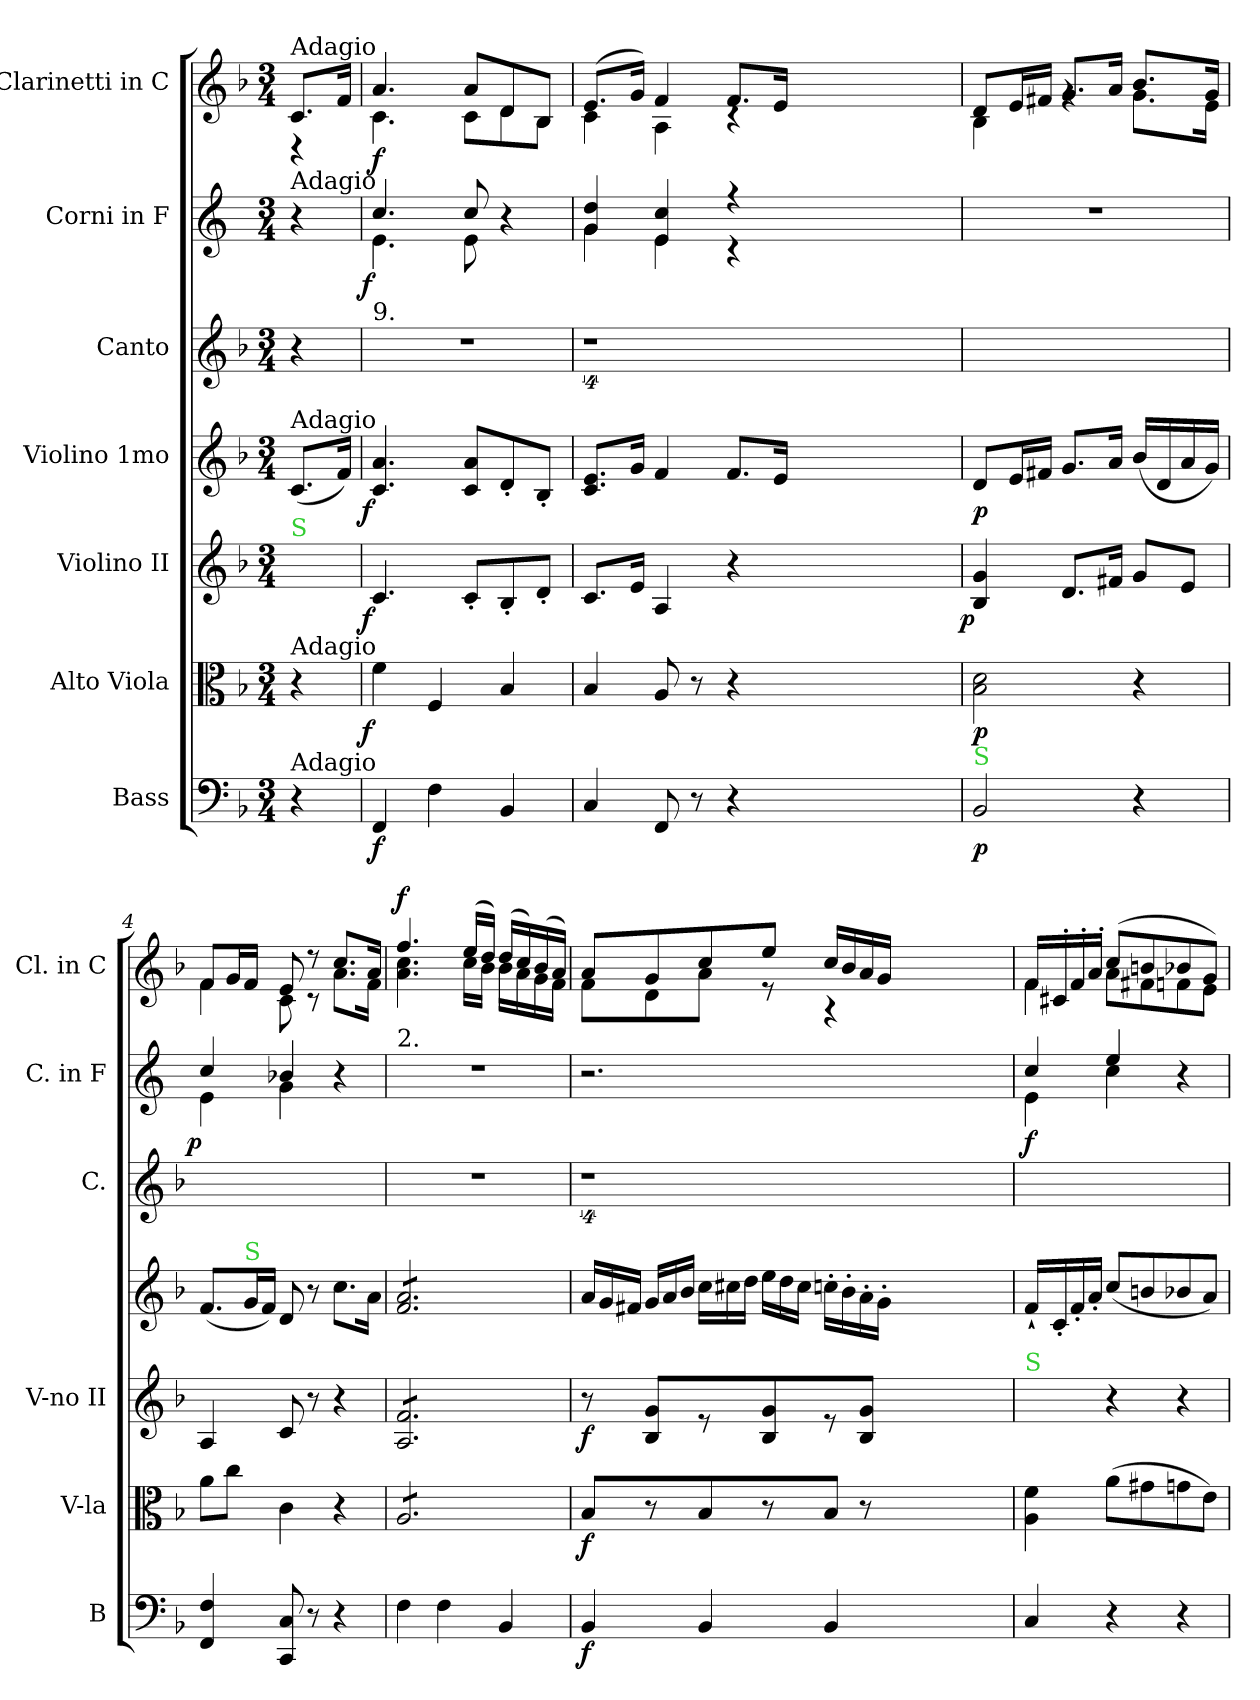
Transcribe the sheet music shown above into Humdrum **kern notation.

**kern	**dynam	**kern	**dynam	**kern	**dynam	**kern	**dynam	**kern	**kern	**dynam	**kern	**dynam
*part7	*part7	*part6	*part6	*part5	*part5	*part4	*part4	*part3	*part2	*part2	*part1	*part1
*staff7	*staff7	*staff6	*staff6	*staff5	*staff5	*staff4	*staff4	*staff3	*staff2	*staff2	*staff1	*staff1
*I"Bass	*	*I"Alto Viola	*	*I"Violino II	*	*I"Violino 1mo	*	*I"Canto	*I"Corni in F	*	*I"Clarinetti in C	*
*I'B	*	*I'V-la	*	*I'V-no II	*	*	*	*I'C.	*I'C. in F	*	*I'Cl. in C	*
*clefF4	*	*clefC3	*	*clefG2	*	*clefG2	*	*clefG2	*clefG2	*	*clefG2	*
*	*	*	*	*	*	*	*	*	*ITrd4c7	*	*	*
*k[b-]	*	*k[b-]	*	*k[b-]	*	*k[b-]	*	*k[b-]	*k[b-]	*	*k[b-]	*
*M3/4	*	*M3/4	*	*M3/4	*	*M3/4	*	*M3/4	*M3/4	*	*M3/4	*
=	=	=	=	=	=	=	=	=	=	=	=	=
*	*	*	*	*	*	*	*	*	*	*	*^	*
!	!	!	!	!	!	!	!	!	!	!	!LO:TX:a:t=Adagio	!	!
!	!	!	!	!	!	!	!	!	!LO:TX:a:t=Adagio	!	!	!	!
!	!	!	!	!	!	!LO:TX:a:t=Adagio	!	!	!	!	!	!	!
!	!	!	!	!LO:TX:a:color=limegreen:t=S	!	!	!	!	!	!	!	!	!
!	!	!LO:TX:a:t=Adagio	!	!	!	!	!	!	!	!	!	!	!
!LO:TX:a:t=Adagio	!	!	!	!	!	!	!	!	!	!	!	!	!
4r	.	4r	.	4ryy	.	(8.c/L	.	4r	4r	.	8.c/L	4r	.
.	.	.	.	.	.	16f/Jk)	.	.	.	.	16f/Jk	.	.
=1	=1	=1	=1	=1	=1	=1	=1	=1	=1	=1	=1	=1	=1
*	*	*	*	*	*	*	*	*	*^	*	*	*	*
!	!	!	!	!	!	!	!	!LO:TX:a:t=9.	!	!	!	!	!	!
!	!	!	!LO:DY:rj	!	!LO:DY:rj	!	!LO:DY:b:rj	!	!	!	!LO:DY:rj	!	!	!
4FF/	f	4f\	f	4.c/	f	4.c/ 4.a/	f	2.r	4.f/	4.A\	f	4.a/	4.c\	f
4F\	.	4F/	.	.	.	.	.	.	.	.	.	.	.	.
.	.	.	.	8c'/L	.	8c/ 8a/L	.	.	8f/	8A\	.	8a/L	8c\L	.
4BB-/	.	4B-/	.	8B-'/	.	8d'/	.	.	4r	4ryy	.	8d/	8d\	.
.	.	.	.	8d'/J	.	8B-'/J	.	.	.	.	.	8B-/J	8B-\J	.
=2	=2	=2	=2	=2	=2	=2	=2	=2	=2	=2	=2	=2	=2	=2
4C/	.	4B-/	.	8.c/L	.	8.c/ 8.e/L	.	4%9r	4c/ 4g/	4c\	.	(8.e/L	4c\	.
.	.	.	.	16e/Jk	.	16g/Jk	.	.	.	.	.	16g/Jk)	.	.
8FF/	.	8A/	.	4A/	.	4f/	.	.	4A/ 4f/	4A\	.	4f/	4A\	.
8r	.	8r	.	.	.	.	.	.	.	.	.	.	.	.
4r	.	4r	.	4r	.	8.f/L	.	.	4r	4r	.	8.f/L	4rc	.
.	.	.	.	.	.	16e/Jk	.	.	.	.	.	16e/Jk	.	.
1.ryy	.	1.ryy	.	1.ryy	.	1.ryy	.	.	1.ryy	1.ryy	.	1.ryy	1.ryy	.
=3	=3	=3	=3	=3	=3	=3	=3	=3	=3	=3	=3	=3	=3	=3
!	!	!	!	!	!	!	!	!	!LO:TX:a:t=1.	!	!	!	!	!
!LO:TX:a:color=limegreen:t=S	!	!	!	!	!	!	!	!	!	!	!	!	!	!
!	!	!	!	!	!LO:DY:rj	!	!LO:DY:b	!	!	!	!	!	!	!
*	*	*	*	*	*	*	*	*	*v	*v	*	*	*	*
2BB-/	p	2B-\ 2d\	p	4B-/ 4g/	p	8d/L	p	2.ryy	2.r	.	8d/L	4B-\	.
.	.	.	.	.	.	16e/L	.	.	.	.	16e/L	.	.
.	.	.	.	.	.	16f#X/JJ	.	.	.	.	16f#X/JJ	.	.
.	.	.	.	8.d/L	.	8.g/L	.	.	.	.	8.g/L	4rg	.
.	.	.	.	16f#X/Jk	.	16a/Jk	.	.	.	.	16a/Jk	.	.
4r	.	4r	.	8g/L	.	(16b-/LL	.	.	.	.	8.b-/L	8.g\L	.
.	.	.	.	.	.	16d/	.	.	.	.	.	.	.
.	.	.	.	8e/J	.	16a/	.	.	.	.	.	.	.
.	.	.	.	.	.	16g/JJ)	.	.	.	.	16g/Jk	16e\Jk	.
=4	=4	=4	=4	=4	=4	=4	=4	=4	=4	=4	=4	=4	=4
*	*	*	*	*	*	*	*	*	*^	*	*	*	*
!	!	!	!	!	!	!	!	!	!	!	!LO:DY:rj	!	!	!
4FF/ 4F/	.	8a\L	.	4A/	.	(8.f/L	.	2.ryy	4f/	4A\	p	8f/L	4f\	.
.	.	8cc\J	.	.	.	.	.	.	.	.	.	16g/L	.	.
!	!	!	!	!	!	!LO:TX:a:color=limegreen:t=S	!	!	!	!	!	!	!	!
!	!	!	!	!	!	!LO:N:vis=16	!	!	!	!	!	!	!	!
.	.	.	.	.	.	32g/L	.	.	.	.	.	16f/JJ	.	.
!	!	!	!	!	!	!LO:N:vis=16	!	!	!	!	!	!	!	!
.	.	.	.	.	.	32f/JJ)	.	.	.	.	.	.	.	.
8CC/ 8C/	.	4c\	.	8c/	.	8d/	.	.	4e-X/	4c\	.	8e/	8c\	.
8r	.	.	.	8r	.	8r	.	.	.	.	.	8r	8r	.
4r	.	4r	.	4r	.	8.cc\L	.	.	4r	4ryy	.	8.cc/L	8.a\L	.
.	.	.	.	.	.	16a\Jk	.	.	.	.	.	16a/Jk	16f\Jk	.
*	*	*	*	*	*	*	*	*	*v	*v	*	*	*	*
=5	=5	=5	=5	=5	=5	=5	=5	=5	=5	=5	=5	=5	=5
!	!	!	!	!	!	!	!	!	!LO:TX:a:t=2.	!	!	!	!
!	!	!	!	!	!	!	!	!	!	!	!	!	!LO:DY:a
*	*	*tremolo	*	*	*	*	*	*	*	*	*	*	*
*	*	*	*	*tremolo	*	*	*	*	*	*	*	*	*
*	*	*	*	*	*	*tremolo	*	*	*	*	*	*	*
4F\	.	8A/L	.	8A/ 8f/L	.	8f/ 8a/L	.	2.r	2.r	.	4.ff/	4.a\ 4.cc\	f
.	.	8A/	.	8A/ 8f/	.	8f/ 8a/	.	.	.	.	.	.	.
4F\	.	8A/	.	8A/ 8f/	.	8f/ 8a/	.	.	.	.	.	.	.
.	.	8A/	.	8A/ 8f/	.	8f/ 8a/	.	.	.	.	(16ee/LL	16cc\LL	.
.	.	.	.	.	.	.	.	.	.	.	16dd/JJ)	16b-\JJ	.
4BB-/	.	8A/	.	8A/ 8f/	.	8f/ 8a/	.	.	.	.	(16dd/LL	16b-\LL	.
.	.	.	.	.	.	.	.	.	.	.	16cc/)	16a\	.
.	.	8A/J	.	8A/ 8f/J	.	8f/ 8a/J	.	.	.	.	(16b-/	16g\	.
*	*	*	*	*	*	*Xtremolo	*	*	*	*	*	*	*
*	*	*	*	*Xtremolo	*	*	*	*	*	*	*	*	*
*	*	*Xtremolo	*	*	*	*	*	*	*	*	*	*	*
.	.	.	.	.	.	.	.	.	.	.	16a/JJ)	16f\JJ	.
=6	=6	=6	=6	=6	=6	=6	=6	=6	=6	=6	=6	=6	=6
*	*	*	*	*	*	*Xtuplet	*	*	*	*	*	*	*
!	!	!	!	!	!	!	!LO:DY:b	!	!	!	!	!	!
4BB-/	f	8B-/L	f	8r	f	24a/LL	for	4%9r	2.r	.	8a/L	8f\L	.
.	.	.	.	.	.	24g/	.	.	.	.	.	.	.
.	.	.	.	.	.	24f#X/JJ	.	.	.	.	.	.	.
.	.	8r	.	8B-/ 8g/L	.	24g/LL	.	.	.	.	8g/	8d\	.
.	.	.	.	.	.	24a/	.	.	.	.	.	.	.
.	.	.	.	.	.	24b-/JJ	.	.	.	.	.	.	.
4BB-/	.	8B-/	.	8r	.	24cc\LL	.	.	.	.	8cc/	8a\J	.
.	.	.	.	.	.	24cc#X\	.	.	.	.	.	.	.
.	.	.	.	.	.	24dd\JJ	.	.	.	.	.	.	.
.	.	8r	.	8B-/ 8g/	.	24ee\LL	.	.	.	.	8ee/J	8r	.
.	.	.	.	.	.	24dd\	.	.	.	.	.	.	.
.	.	.	.	.	.	24cc#\JJ	.	.	.	.	.	.	.
4BB-/	.	8B-/J	.	8r	.	16ccn'\LL	.	.	.	.	16cc/LL	4r	.
.	.	.	.	.	.	16b-'\	.	.	.	.	16b-/	.	.
.	.	8r	.	8B-/ 8g/J	.	16a'\	.	.	.	.	16a/	.	.
.	.	.	.	.	.	16g'\JJ	.	.	.	.	16g/JJ	.	.
1.ryy	.	1.ryy	.	1.ryy	.	1.ryy	.	.	1.ryy	.	1.ryy	1.ryy	.
=7	=7	=7	=7	=7	=7	=7	=7	=7	=7	=7	=7	=7	=7
*	*	*	*	*	*	*	*	*	*^	*	*	*	*
!	!	!	!	!LO:TX:a:color=limegreen:t=S	!	!	!	!	!	!	!	!	!	!
4C/	.	4A\ 4f\	.	4ryy	.	16f`/LL	.	2.ryy	4f/	4A\	f	16f/LL	4f\	.
.	.	.	.	.	.	16c'/	.	.	.	.	.	16c#X'/	.	.
.	.	.	.	.	.	16f'/	.	.	.	.	.	16f'/	.	.
.	.	.	.	.	.	16a'/JJ	.	.	.	.	.	16a'/JJ	.	.
4r	.	(8a\L	.	4r	.	(8cc/L	.	.	4a/	4f\	.	(8cc/L	8a\L	.
.	.	8g#X\	.	.	.	8bn/	.	.	.	.	.	8bn/	8f#X\	.
4r	.	8gn\	.	4r	.	8b-X/	.	.	4r	4ryy	.	8b-X/	8fn\	.
.	.	8e\J)	.	.	.	8a/J)	.	.	.	.	.	8g/J)	8e\J	.
*	*	*	*	*	*	*	*	*	*v	*v	*	*	*	*
*	*	*	*	*	*	*	*	*	*	*	*v	*v	*
=	=	=	=	=	=	=	=	=	=	=	=	=
*-	*-	*-	*-	*-	*-	*-	*-	*-	*-	*-	*-	*-
